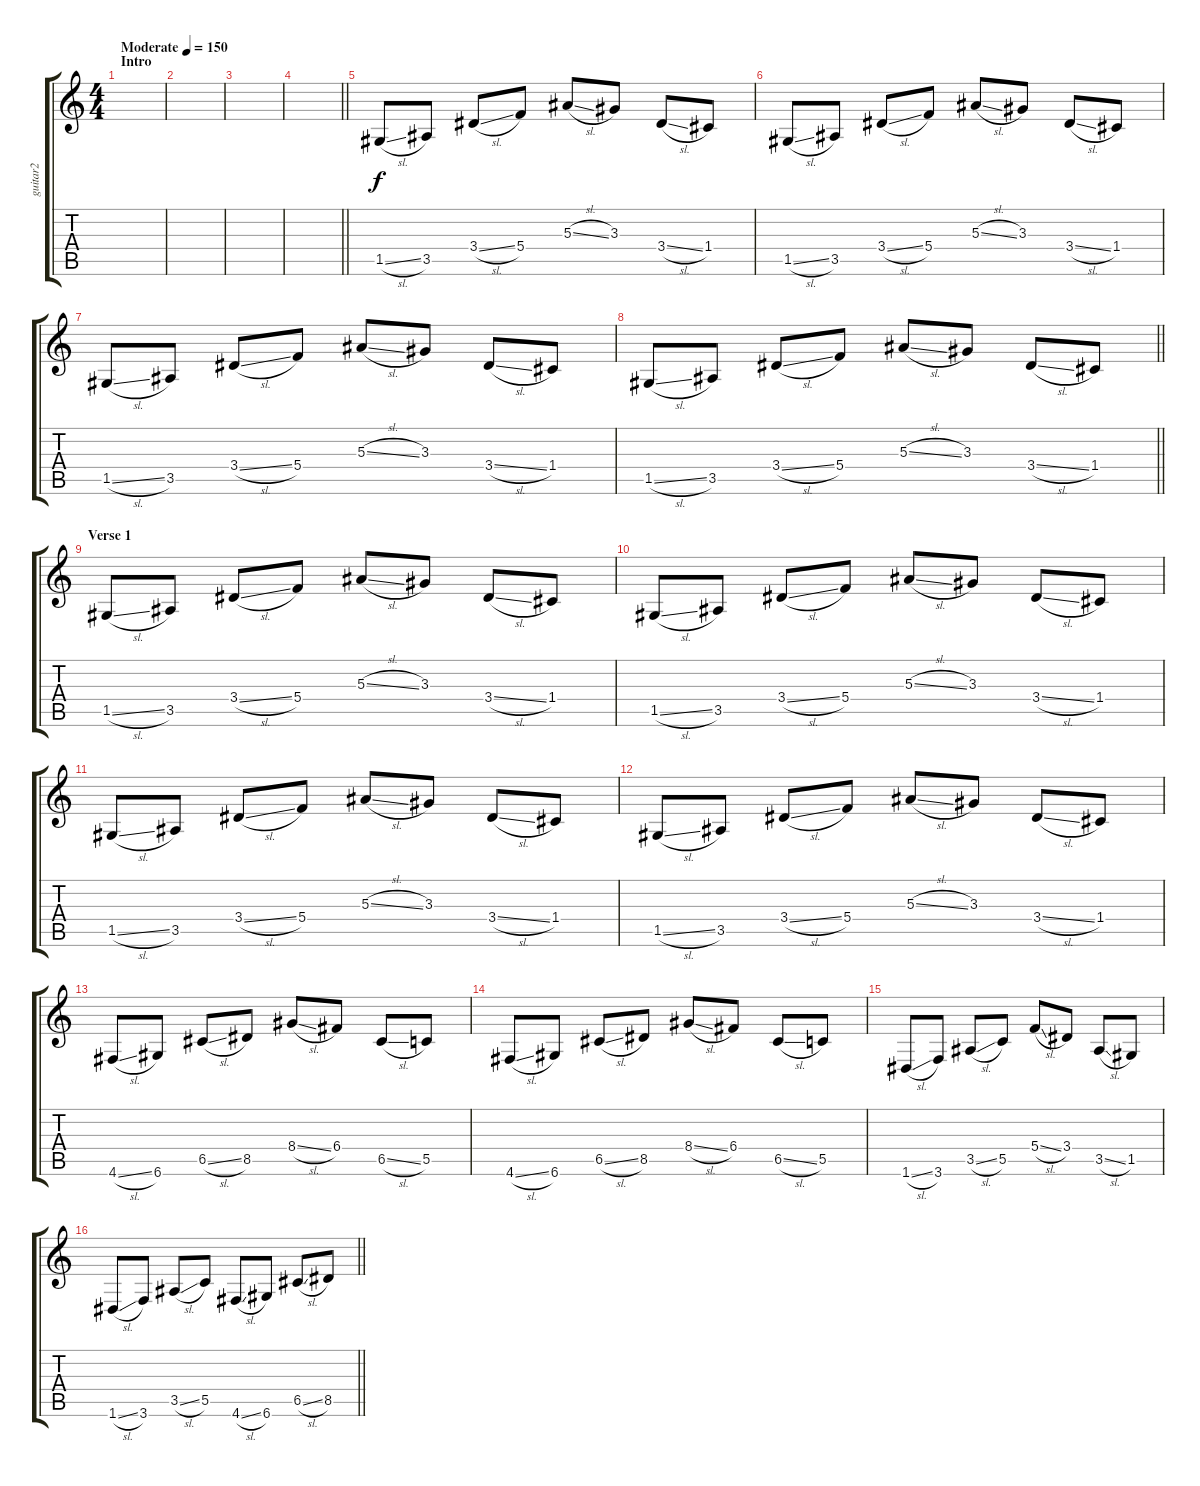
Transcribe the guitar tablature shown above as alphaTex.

\track ("guitar2" "guitar2") {instrument electricguitarjazz}
\staff {score tabs}
\tuning (D4 A3 F3 C3 G2 D2) {hide}
\ts (4 4)
\section ("" "Intro")
\tempo (150 "Moderate")
\clef g2
\ks c
|
|
|
\barLineRight lightlight
|
1.5{sl}.8{balance 16} 3.5.8 3.4{sl}.8 5.4.8 5.3{sl}.8 3.3.8 3.4{sl}.8 1.4.8 |
1.5{sl}.8 3.5.8 3.4{sl}.8 5.4.8 5.3{sl}.8 3.3.8 3.4{sl}.8 1.4.8 |
1.5{sl}.8 3.5.8 3.4{sl}.8 5.4.8 5.3{sl}.8 3.3.8 3.4{sl}.8 1.4.8 |
\barLineRight lightlight
1.5{sl}.8 3.5.8 3.4{sl}.8 5.4.8 5.3{sl}.8 3.3.8 3.4{sl}.8 1.4.8 |
\section ("" "Verse 1")
1.5{sl}.8 3.5.8 3.4{sl}.8 5.4.8 5.3{sl}.8 3.3.8 3.4{sl}.8 1.4.8 |
1.5{sl}.8 3.5.8 3.4{sl}.8 5.4.8 5.3{sl}.8 3.3.8 3.4{sl}.8 1.4.8 |
1.5{sl}.8 3.5.8 3.4{sl}.8 5.4.8 5.3{sl}.8 3.3.8 3.4{sl}.8 1.4.8 |
1.5{sl}.8 3.5.8 3.4{sl}.8 5.4.8 5.3{sl}.8 3.3.8 3.4{sl}.8 1.4.8 |
4.6{sl}.8 6.6.8 6.5{sl}.8 8.5.8 8.4{sl}.8 6.4.8 6.5{sl}.8 5.5.8 |
4.6{sl}.8 6.6.8 6.5{sl}.8 8.5.8 8.4{sl}.8 6.4.8 6.5{sl}.8 5.5.8 |
1.6{sl}.8 3.6.8 3.5{sl}.8 5.5.8 5.4{sl}.8 3.4.8 3.5{sl}.8 1.5.8 |
\barLineRight lightlight
1.6{sl}.8 3.6.8 3.5{sl}.8 5.5.8 4.6{sl}.8 6.6.8 6.5{sl}.8 8.5.8
